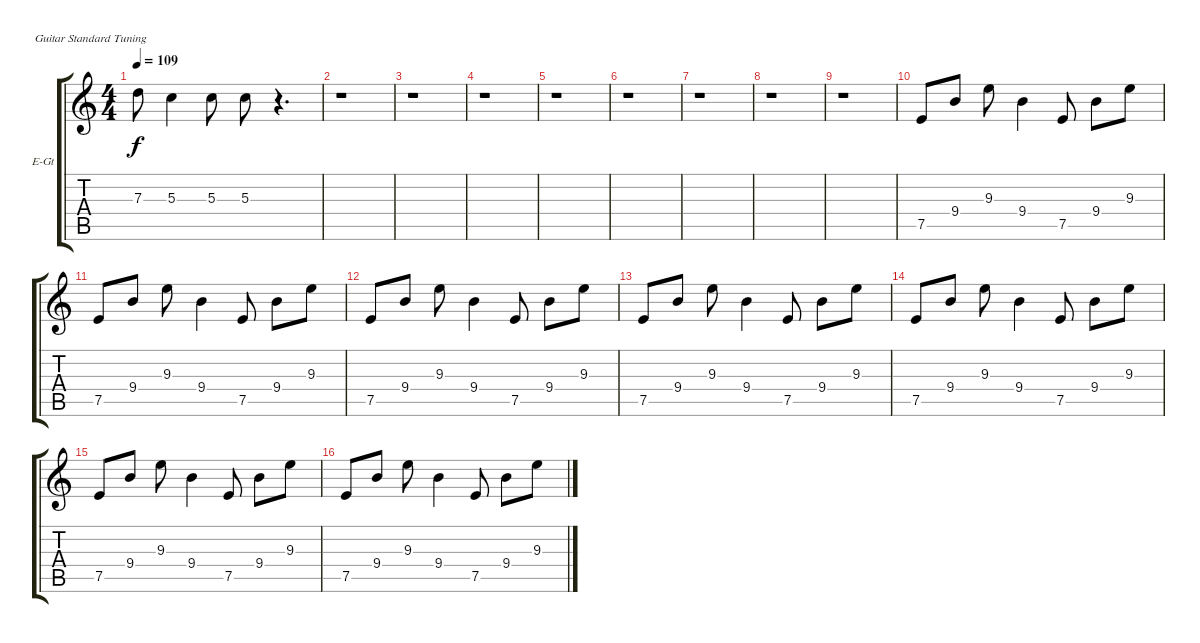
\bracketExtendMode groupsimilarinstruments
\firstSystemTrackNameOrientation horizontal
\otherSystemsTrackNameOrientation horizontal
\track ("Guitar02" "E-Gt") {instrument electricguitarclean}
\staff {score tabs}
\tuning (E4 B3 G3 D3 A2 E2)
\ts (4 4)
\tempo 109
\clef g2
\ks c
7.3{t}.8{dy f} 5.3.4 5.3.8 5.3.8 r.4{d} |
r.1 |
r.1 |
r.1 |
r.1 |
r.1 |
r.1 |
r.1 |
r.1 |
7.5.8 9.4.8 9.3.8 9.4.4 7.5.8 9.4.8 9.3.8 |
7.5.8 9.4.8 9.3.8 9.4.4 7.5.8 9.4.8 9.3.8 |
7.5.8 9.4.8 9.3.8 9.4.4 7.5.8 9.4.8 9.3.8 |
7.5.8 9.4.8 9.3.8 9.4.4 7.5.8 9.4.8 9.3.8 |
7.5.8 9.4.8 9.3.8 9.4.4 7.5.8 9.4.8 9.3.8 |
7.5.8 9.4.8 9.3.8 9.4.4 7.5.8 9.4.8 9.3.8 |
7.5.8 9.4.8 9.3.8 9.4.4 7.5.8 9.4.8 9.3.8
